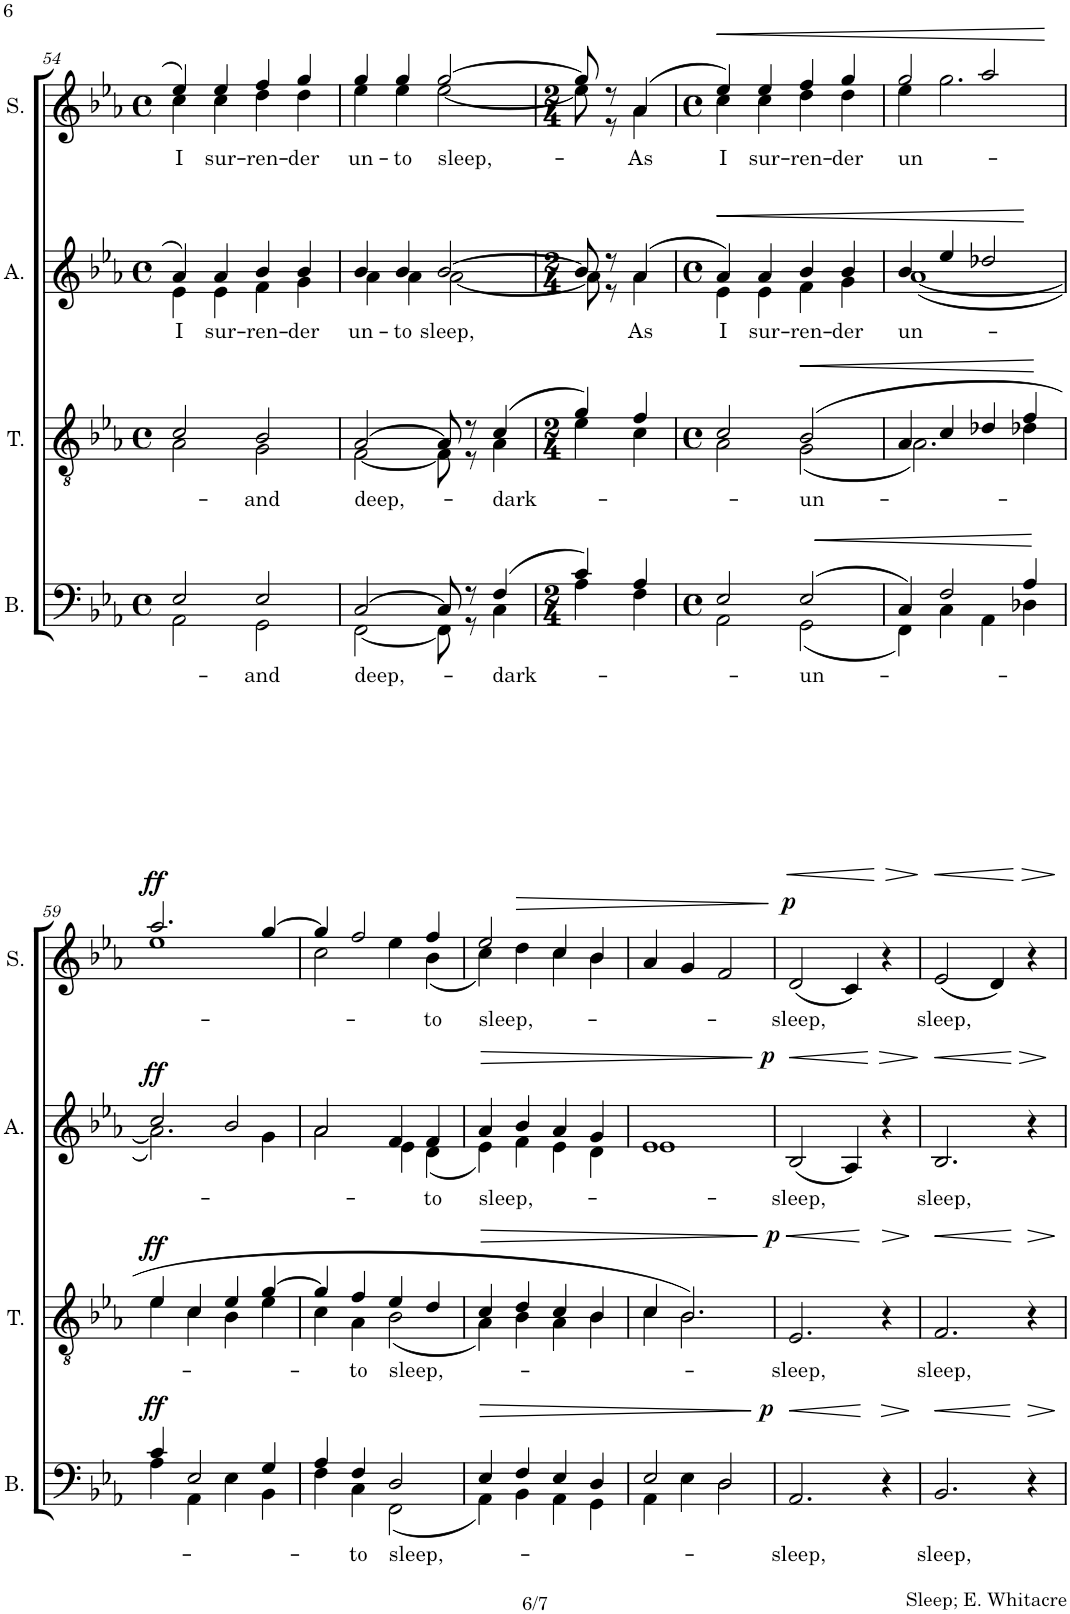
**kern	**text	**dynam	**kern	**text	**dynam	**kern	**text	**dynam	**kern	**text	**dynam
*part4	*part4	*part4	*part3	*part3	*part3	*part2	*part2	*part2	*part1	*part1	*part1
*staff4	*staff4	*staff4	*staff3	*staff3	*staff3	*staff2	*staff2	*staff2	*staff1	*staff1	*staff1
*I"Bass	*	*	*I"Tenor	*	*	*I"Alto	*	*	*I"Soprano	*	*
*I'B.	*	*	*I'T.	*	*	*I'A.	*	*	*I'S.	*	*
!!LO:PB:g=z
*clefF4	*	*	*clefGv2	*	*	*clefG2	*	*	*clefG2	*	*
*k[b-e-a-]	*	*	*k[b-e-a-]	*	*	*k[b-e-a-]	*	*	*k[b-e-a-]	*	*
*M4/4	*	*	*M4/4	*	*	*M4/4	*	*	*M4/4	*	*
*met(c)	*	*	*met(c)	*	*	*met(c)	*	*	*met(c)	*	*
=54	=54	=54	=54	=54	=54	=54	=54	=54	=54	=54	=54
*^	*	*	*^	*	*	*	*	*	*	*	*
!	!	!	!	!	!	!	!	!	!LO:LY:b	!	!	!LO:LY:b	!
*	*	*	*	*	*	*	*	*^	*	*	*^	*	*
2E-/	2AA-\	.	.	2c/	2A-\	.	.	4a-/	4e-\	I	.	4ee-/	4cc\	I	.
!	!	!	!	!	!	!	!	!	!	!LO:LY:b	!	!	!	!LO:LY:b	!
.	.	.	.	.	.	.	.	4a-/	4e-\	sur-	.	4ee-/	4cc\	sur-	.
!	!	!LO:LY:b	!	!	!	!LO:LY:b	!	!	!	!LO:LY:b	!	!	!	!LO:LY:b	!
2E-/	2GG\	-and	.	2B-/	2G\	-and	.	4b-/	4f\	-ren-	.	4ff/	4dd\	-ren-	.
!	!	!	!	!	!	!	!	!	!	!LO:LY:b	!	!	!	!LO:LY:b	!
.	.	.	.	.	.	.	.	4b-/	4g\	-der	.	4gg/	4dd\	-der	.
=55	=55	=55	=55	=55	=55	=55	=55	=55	=55	=55	=55	=55	=55	=55	=55
!	!	!LO:LY:b	!	!	!	!LO:LY:b	!	!	!	!LO:LY:b	!	!	!	!LO:LY:b	!
[2C/	[2FF\	deep,-	.	[2A-/	[2F\	deep,-	.	4b-/	4a-\	un-	.	4gg/	4ee-\	un-	.
!	!	!	!	!	!	!	!	!	!	!LO:LY:b	!	!	!	!LO:LY:b	!
.	.	.	.	.	.	.	.	4b-/	4a-\	-to	.	4gg/	4ee-\	-to	.
!	!	!	!	!	!	!	!	!	!	!LO:LY:b	!	!	!	!LO:LY:b	!
8C/]	8FF\]	.	.	8A-/]	8F\]	.	.	[2b-/	[2a-\	sleep,	.	[2gg/	[2ee-\	sleep,-	.
8r	8r	.	.	8r	8r	.	.	.	.	.	.	.	.	.	.
!	!	!LO:LY:b	!	!	!	!LO:LY:b	!	!	!	!	!	!	!	!	!
(4F/	4C\	-dark-	.	(4c/	4A-\	-dark-	.	.	.	.	.	.	.	.	.
=56	=56	=56	=56	=56	=56	=56	=56	=56	=56	=56	=56	=56	=56	=56	=56
*M2/4	*	*	*	*M2/4	*	*	*	*M2/4	*	*	*	*M2/4	*	*	*
4c/)	4A-\	.	.	4g/)	4e-\	.	.	8b-/]	8a-\]	.	.	8gg/]	8ee-\]	.	.
.	.	.	.	.	.	.	.	8r	8r	.	.	8r	8r	.	.
!	!	!	!	!	!	!	!	!	!	!LO:LY:b	!	!	!	!LO:LY:b	!
4A-/	4F\	.	.	4f/	4c\	.	.	(4a-/	4a-\	As	.	(4a-/	4a-\	-As	.
=57	=57	=57	=57	=57	=57	=57	=57	=57	=57	=57	=57	=57	=57	=57	=57
*M4/4	*	*	*	*M4/4	*	*	*	*M4/4	*	*	*	*M4/4	*	*	*
*met(c)	*	*	*	*met(c)	*	*	*	*met(c)	*	*	*	*met(c)	*	*	*
!	!	!	!	!	!	!	!	!	!	!LO:LY:b	!LO:HP:b	!	!	!LO:LY:b	!LO:HP:b
2E-/	2AA-\	.	.	2c/	2A-\	.	.	4a-/)	4e-\	I	<	4ee-/)	4cc\	I	<
!	!	!	!	!	!	!	!	!	!	!LO:LY:b	!	!	!	!LO:LY:b	!
.	.	.	.	.	.	.	.	4a-/	4e-\	sur-	.	4ee-/	4cc\	sur-	.
!	!	!LO:LY:b	!LO:HP:b	!	!	!LO:LY:b	!LO:HP:b	!	!	!LO:LY:b	!	!	!	!LO:LY:b	!
(2E-/	(2GG\	-un-	<	(2B-/	(2G\	-un-	<	4b-/	4f\	-ren-	.	4ff/	4dd\	-ren-	.
!	!	!	!	!	!	!	!	!	!	!LO:LY:b	!	!	!	!LO:LY:b	!
.	.	.	.	.	.	.	.	4b-/	4g\	-der	.	4gg/	4dd\	-der	.
=58	=58	=58	=58	=58	=58	=58	=58	=58	=58	=58	=58	=58	=58	=58	=58
!	!	!	!	!	!	!	!	!	!	!LO:LY:b	!	!	!	!LO:LY:b	!
4C/)	4FF\)	.	.	4A-/	2.A-\)	.	.	4b-/	([1a-	un-	.	2gg/	4ee-\	un-	.
2F/	4C\	.	.	4c/	.	.	.	4ee-/	.	.	.	.	2.gg\	.	.
.	4AA-\	.	.	4d-X/	.	.	.	2dd-X/	.	.	.	2aa-/	.	.	.
4A-/	4D-X\	.	.	4f/	4d-X\	.	.	.	.	.	.	.	.	.	.
*v	*v	*	*	*	*	*	*	*v	*v	*	*	*v	*v	*	*
*	*	*	*v	*v	*	*	*	*	*	*	*	*
.	.	[	.	.	[	.	.	[	.	.	[
!!LO:LB:g=z
=59	=59	=59	=59	=59	=59	=59	=59	=59	=59	=59	=59
*^	*	*	*^	*	*	*^	*	*	*^	*	*
!	!	!	!LO:DY:a	!	!	!	!LO:DY:a	!	!	!	!LO:DY:a	!	!	!	!LO:DY:a
4c/	4A-\	.	ff	4e-/	4e-\	.	ff	2cc/	2.a-\])	.	ff	2.aa-/	1ee-	.	ff
2E-/	4AA-\	.	.	4c/	4c\	.	.	.	.	.	.	.	.	.	.
.	4E-\	.	.	4e-/	4B-\	.	.	2b-/	.	.	.	.	.	.	.
4G/	4BB-\	.	.	[4g/	4e-\	.	.	.	4g\	.	.	[4gg/	.	.	.
=60	=60	=60	=60	=60	=60	=60	=60	=60	=60	=60	=60	=60	=60	=60	=60
4A-/	4F\	.	.	4g/]	4c\	.	.	2a-/	2a-\	.	.	4gg/]	2cc\	.	.
!	!	!LO:LY:b	!	!	!	!LO:LY:b	!	!	!	!	!	!	!	!	!
4F/	4C\	-to	.	4f/	4A-\	-to	.	.	.	.	.	2ff/	.	.	.
!	!	!LO:LY:b	!	!	!	!LO:LY:b	!	!	!	!	!	!	!	!	!
2D/	(2FF\	sleep,-	.	4e-/	(2B-\	sleep,-	.	4f/	4e-\	.	.	.	4ee-\	.	.
!	!	!	!	!	!	!	!	!	!	!LO:LY:b	!	!	!	!LO:LY:b	!
.	.	.	.	4d/	.	.	.	4f/	(4d\	-to	.	4ff/	(4b-\	-to	.
=61	=61	=61	=61	=61	=61	=61	=61	=61	=61	=61	=61	=61	=61	=61	=61
!	!	!	!LO:HP:b	!	!	!	!LO:HP:b	!	!	!LO:LY:b	!LO:HP:b	!	!	!LO:LY:b	!
4E-/	4AA-\)	.	>	4c/	4A-\)	.	>	4a-/	4e-\)	sleep,-	>	2ee-/	4cc\)	sleep,-	.
!	!	!	!	!	!	!	!	!	!	!	!	!	!	!	!LO:HP:b
4F/	4BB-\	.	.	4d/	4B-\	.	.	4b-/	4f\	.	.	.	4dd\	.	>
4E-/	4AA-\	.	.	4c/	4A-\	.	.	4a-/	4e-\	.	.	4cc/	4cc\	.	.
4D/	4GG\	.	.	4B-/	4B-\	.	.	4g/	4d\	.	.	4b-/	4b-\	.	.
*	*	*	*	*	*	*	*	*	*	*	*	*v	*v	*	*
=62	=62	=62	=62	=62	=62	=62	=62	=62	=62	=62	=62	=62	=62	=62
2E-/	4AA-\	.	.	4c/	4c\	.	.	1e-	1e-	.	.	4a-/	.	.
.	4E-\	.	.	2.B-/)	2.B-\	.	.	.	.	.	.	4g/	.	.
2D/	2D\	.	.	.	.	.	.	.	.	.	.	2f/	.	.
*v	*v	*	*	*	*	*	*	*v	*v	*	*	*	*	*
*	*	*	*v	*v	*	*	*	*	*	*	*	*
.	.	]	.	.	]	.	.	]	.	.	]
=63	=63	=63	=63	=63	=63	=63	=63	=63	=63	=63	=63
!	!LO:LY:b	!LO:HP:b	!	!LO:LY:b	!LO:HP:b	!	!LO:LY:b	!LO:HP:b	!	!LO:LY:b	!
!	!	!LO:DY:n=1:a	!	!	!LO:DY:n=1:a	!	!	!LO:DY:n=1:a	!	!	!LO:DY:a
2.AA-/	-sleep,	< p	2.E-/	-sleep,	< p	(2B-/	-sleep,	< p	(2d/	sleep,	p
!	!	!	!	!	!	!	!	!	!	!	!LO:HP:b
.	.	.	.	.	.	4A-/)	.	.	4c/)	.	<
!	!	!LO:HP:n=1:b	!	!	!LO:HP:n=1:b	!	!	!LO:HP:n=1:b	!	!	!LO:HP:n=1:b
4r	.	[ >	4r	.	[ >	4r	.	[ >	4r	.	[ >
.	.	]	.	.	]	.	.	]	.	.	]
=64	=64	=64	=64	=64	=64	=64	=64	=64	=64	=64	=64
!	!LO:LY:b	!LO:HP:b	!	!LO:LY:b	!LO:HP:b	!	!LO:LY:b	!LO:HP:b	!	!LO:LY:b	!LO:HP:b
2.BB-/	sleep,	<	2.F/	sleep,	<	2.B-/	-sleep,	<	(2e-/	-sleep,	<
.	.	.	.	.	.	.	.	.	4d/)	.	.
!	!	!LO:HP:n=1:b	!	!	!LO:HP:n=1:b	!	!	!LO:HP:n=1:b	!	!	!LO:HP:n=1:b
4r	.	[ >	4r	.	[ >	4r	.	[ >	4r	.	[ >
.	.	]	.	.	]	.	.	]	.	.	]
=	=	=	=	=	=	=	=	=	=	=	=
*-	*-	*-	*-	*-	*-	*-	*-	*-	*-	*-	*-
